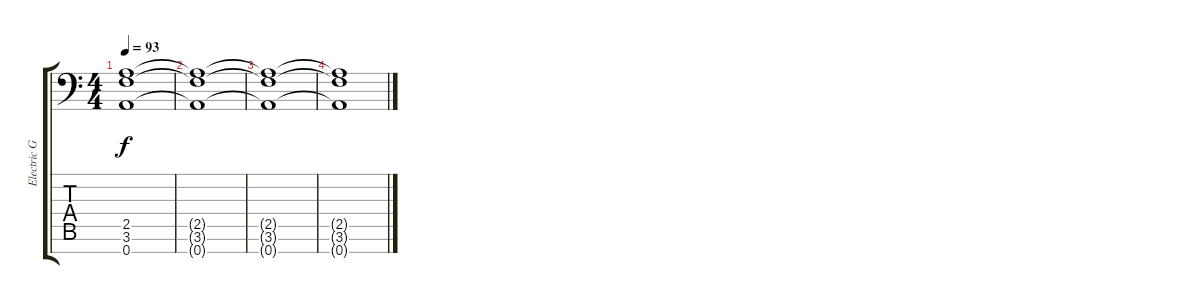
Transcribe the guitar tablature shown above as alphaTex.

\track ("Electric Guitar 2" "Electric G") {instrument distortionguitar}
\staff {score tabs}
\tuning (D4 A3 F3 C3 G2 D2 A1) {hide}
\ts (4 4)
\tempo 93
\clef f4
\ks c
(2.5{t} 3.6{t} 0.7{t}).1{dy f} |
(2.5{t} 3.6{t} 0.7{t}).1 |
(2.5{t} 3.6{t} 0.7{t}).1 |
(2.5{t} 3.6{t} 0.7{t}).1
